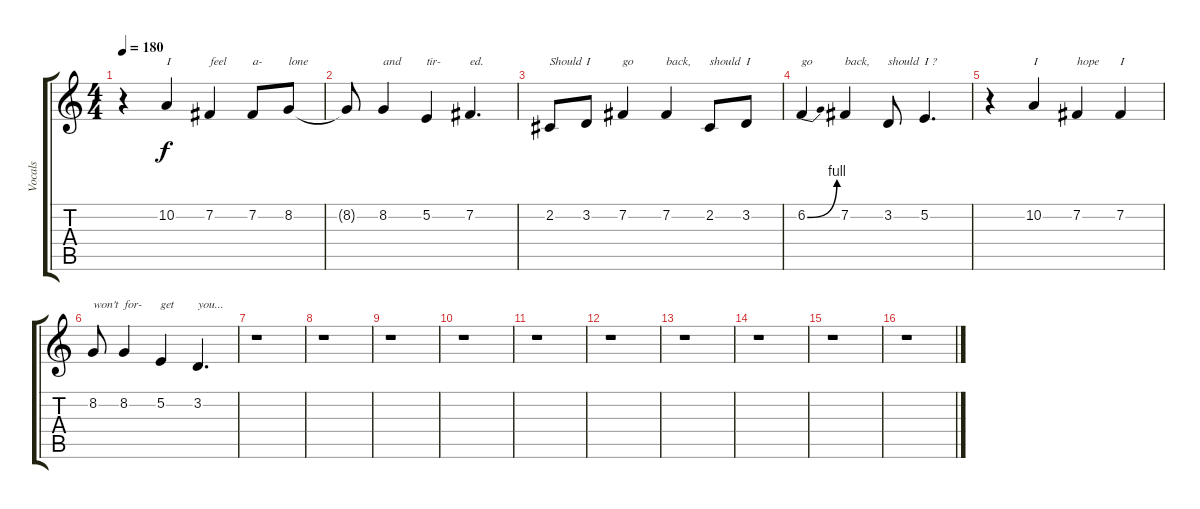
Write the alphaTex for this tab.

\track ("Vocals" "Vocals") {instrument lead6voice}
\staff {score tabs}
\tuning (E4 B3 G3 D3 A2 E2) {hide}
\ts (4 4)
\tempo 180
\clef g2
\ks c
r.4{dy f} 10.2.4{txt "I"} 7.2.4{txt "feel"} 7.2.8{txt "a-"} 8.2.8{txt "lone"} |
8.2{t}.8 8.2.4{txt "and"} 5.2.4{txt "tir-"} 7.2.4{d txt "ed."} |
2.2.8{txt "Should"} 3.2.8{txt "I"} 7.2.4{txt "go"} 7.2.4{txt "back,"} 2.2.8{txt "should"} 3.2.8{txt "I"} |
6.2{be (bend 0 0 60 4)}.4{txt "go"} 7.2.4{txt "back,"} 3.2.8{txt "should"} 5.2.4{d txt "I ?"} |
r.4 10.2.4{txt "I"} 7.2.4{txt "hope"} 7.2.4{txt "I"} |
8.2.8{txt "won't"} 8.2.4{txt "for-"} 5.2.4{txt "get"} 3.2.4{d txt "you..."} |
r.1 |
r.1 |
r.1 |
r.1 |
r.1 |
r.1 |
r.1 |
r.1 |
r.1 |
r.1
